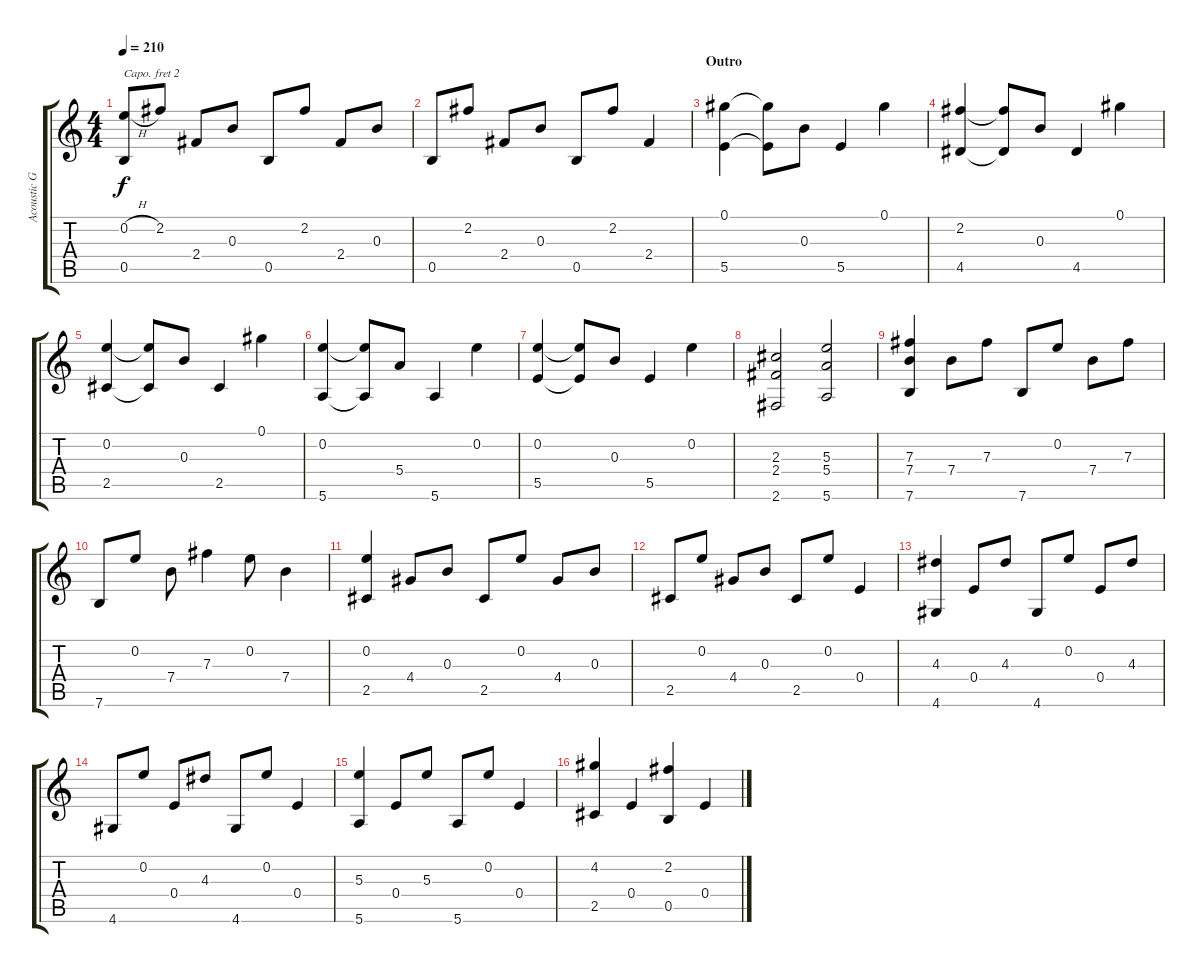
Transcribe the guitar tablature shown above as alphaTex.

\track ("Acoustic Guitar" "Acoustic G") {instrument acousticguitarnylon}
\staff {score tabs}
\capo 2
\tuning (Gb4 D4 A3 D3 A2 D2) {hide}
\ts (4 4)
\tempo 210
\clef g2
\ks c
(0.2{h} 0.5).8{dy f} 2.2.8 2.4.8 0.3.8 0.5.8 2.2.8 2.4.8 0.3.8 |
0.5.8 2.2.8 2.4.8 0.3.8 0.5.8 2.2.8 2.4.4 |
\section ("" "Outro")
(0.1 5.5).4 (0.1{t} 5.5{t}).8 0.3.8 5.5.4 0.1.4 |
(2.2 4.5).4 (2.2{t} 4.5{t}).8 0.3.8 4.5.4 0.1.4 |
(0.2 2.5).4 (0.2{t} 2.5{t}).8 0.3.8 2.5.4 0.1.4 |
(0.2 5.6).4 (0.2{t} 5.6{t}).8 5.4.8 5.6.4 0.2.4 |
(0.2 5.5).4 (0.2{t} 5.5{t}).8 0.3.8 5.5.4 0.2.4 |
(2.3 2.4 2.6).2 (5.3 5.4 5.6).2 |
(7.3 7.4 7.6).4 7.4.8 7.3.8 7.6.8 0.2.8 7.4.8 7.3.8 |
7.6.8 0.2.8 7.4.8 7.3.4 0.2.8 7.4.4 |
(0.2 2.5).4 4.4.8 0.3.8 2.5.8 0.2.8 4.4.8 0.3.8 |
2.5.8 0.2.8 4.4.8 0.3.8 2.5.8 0.2.8 0.4.4 |
(4.3 4.6).4 0.4.8 4.3.8 4.6.8 0.2.8 0.4.8 4.3.8 |
4.6.8 0.2.8 0.4.8 4.3.8 4.6.8 0.2.8 0.4.4 |
(5.3 5.6).4 0.4.8 5.3.8 5.6.8 0.2.8 0.4.4 |
(4.2 2.5).4 0.4.4 (2.2 0.5).4 0.4.4
